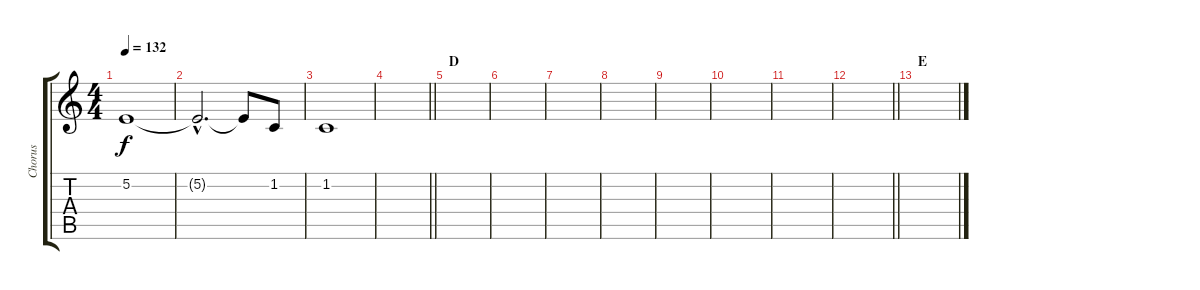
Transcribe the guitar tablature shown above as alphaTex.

\track ("Chorus" "Chorus") {instrument sopranosax}
\staff {score tabs}
\tuning (E4 B3 G3 D3 A2 E2) {hide}
\ts (4 4)
\tempo 132
\clef g2
\ks c
5.2.1{dy f} |
5.2{hac t}.2{d} 5.2{t}.8 1.2.8 |
1.2.1 |
\barLineRight lightlight
|
\section ("" "D")
|
|
|
|
|
|
|
\barLineRight lightlight
|
\section ("" "E")
